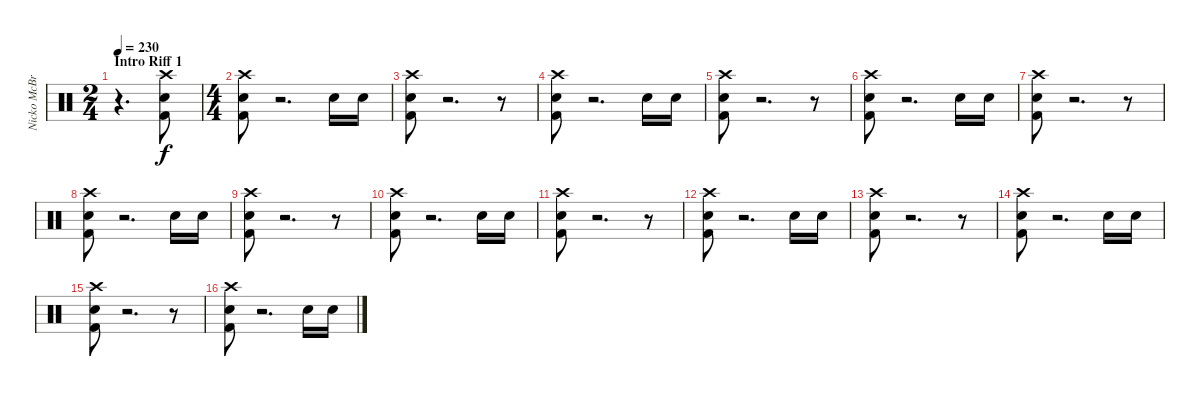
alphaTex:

\track ("Nicko McBrain" "Nicko McBr") {instrument percussion}
\staff {score}
\articulation defaults
\ts (2 4)
\section ("" "Intro Riff 1")
\tempo 230
\tempo 160
\tempo 230
\clef neutral
\ks c
r.4{d dy f} ("Kick (hit) 2" "Snare (hit) 2" "Crash high (hit)").8 |
\ts (4 4)
("Kick (hit) 2" "Snare (hit) 2" "Crash high (hit)").8 r.2{d} "Snare (hit) 2".16 "Snare (hit) 2".16 |
("Kick (hit) 2" "Snare (hit) 2" "Crash high (hit)").8 r.2{d} r.8 |
("Kick (hit) 2" "Snare (hit) 2" "Crash high (hit)").8 r.2{d} "Snare (hit) 2".16 "Snare (hit) 2".16 |
("Kick (hit) 2" "Snare (hit) 2" "Crash high (hit)").8 r.2{d} r.8 |
("Kick (hit) 2" "Snare (hit) 2" "Crash high (hit)").8 r.2{d} "Snare (hit) 2".16 "Snare (hit) 2".16 |
("Kick (hit) 2" "Snare (hit) 2" "Crash high (hit)").8 r.2{d} r.8 |
("Kick (hit) 2" "Snare (hit) 2" "Crash high (hit)").8 r.2{d} "Snare (hit) 2".16 "Snare (hit) 2".16 |
("Kick (hit) 2" "Snare (hit) 2" "Crash high (hit)").8 r.2{d} r.8 |
("Kick (hit) 2" "Snare (hit) 2" "Crash high (hit)").8 r.2{d} "Snare (hit) 2".16 "Snare (hit) 2".16 |
("Kick (hit) 2" "Snare (hit) 2" "Crash high (hit)").8 r.2{d} r.8 |
("Kick (hit) 2" "Snare (hit) 2" "Crash high (hit)").8 r.2{d} "Snare (hit) 2".16 "Snare (hit) 2".16 |
("Kick (hit) 2" "Snare (hit) 2" "Crash high (hit)").8 r.2{d} r.8 |
("Kick (hit) 2" "Snare (hit) 2" "Crash high (hit)").8 r.2{d} "Snare (hit) 2".16 "Snare (hit) 2".16 |
("Kick (hit) 2" "Snare (hit) 2" "Crash high (hit)").8 r.2{d} r.8 |
("Kick (hit) 2" "Snare (hit) 2" "Crash high (hit)").8 r.2{d} "Snare (hit) 2".16 "Snare (hit) 2".16
